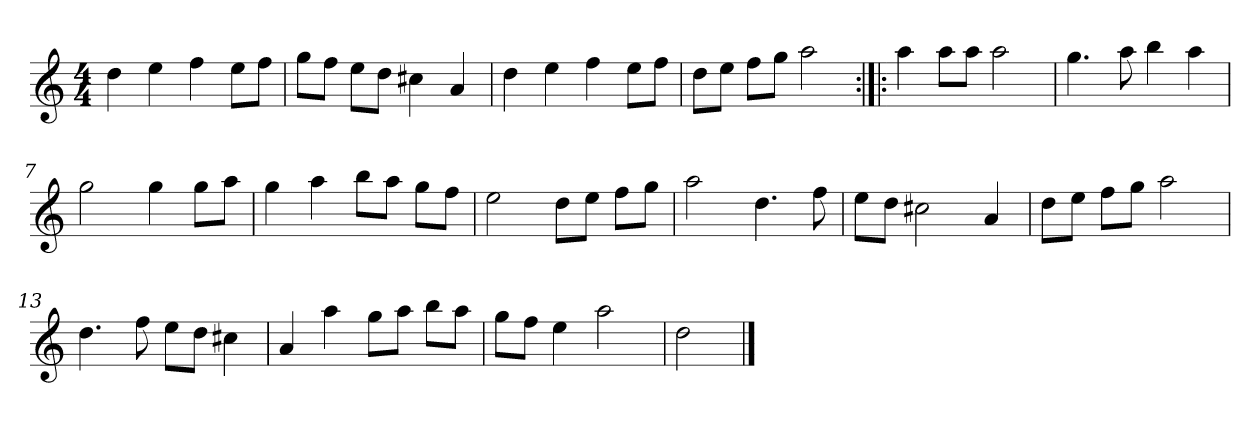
**kern
*part1
*staff1
*clefG2
*k[]
*D:dor
*M4/4
*MM120
=1
4dd
4ee
4ff
8ee\L
8ff\J
=2
8gg\L
8ff\J
8ee\L
8dd\J
4cc#X
4a
=3
4dd
4ee
4ff
8ee\L
8ff\J
=4
8dd\L
8ee\J
8ff\L
8gg\J
2aa
=5:|!|:
4aa
8aa\L
8aa\J
2aa
=6
4.gg
8aa
4bb
4aa
=7
2gg
4gg
8gg\L
8aa\J
=8
4gg
4aa
8bb\L
8aa\J
8gg\L
8ff\J
=9
2ee
8dd\L
8ee\J
8ff\L
8gg\J
=10
2aa
4.dd
8ff
=11
8ee\L
8dd\J
2cc#X
4a
=12
8dd\L
8ee\J
8ff\L
8gg\J
2aa
=13
4.dd
8ff
8ee\L
8dd\J
4cc#X
=14
4a
4aa
8gg\L
8aa\J
8bb\L
8aa\J
=15
8gg\L
8ff\J
4ee
2aa
=16
2dd
==
*-
